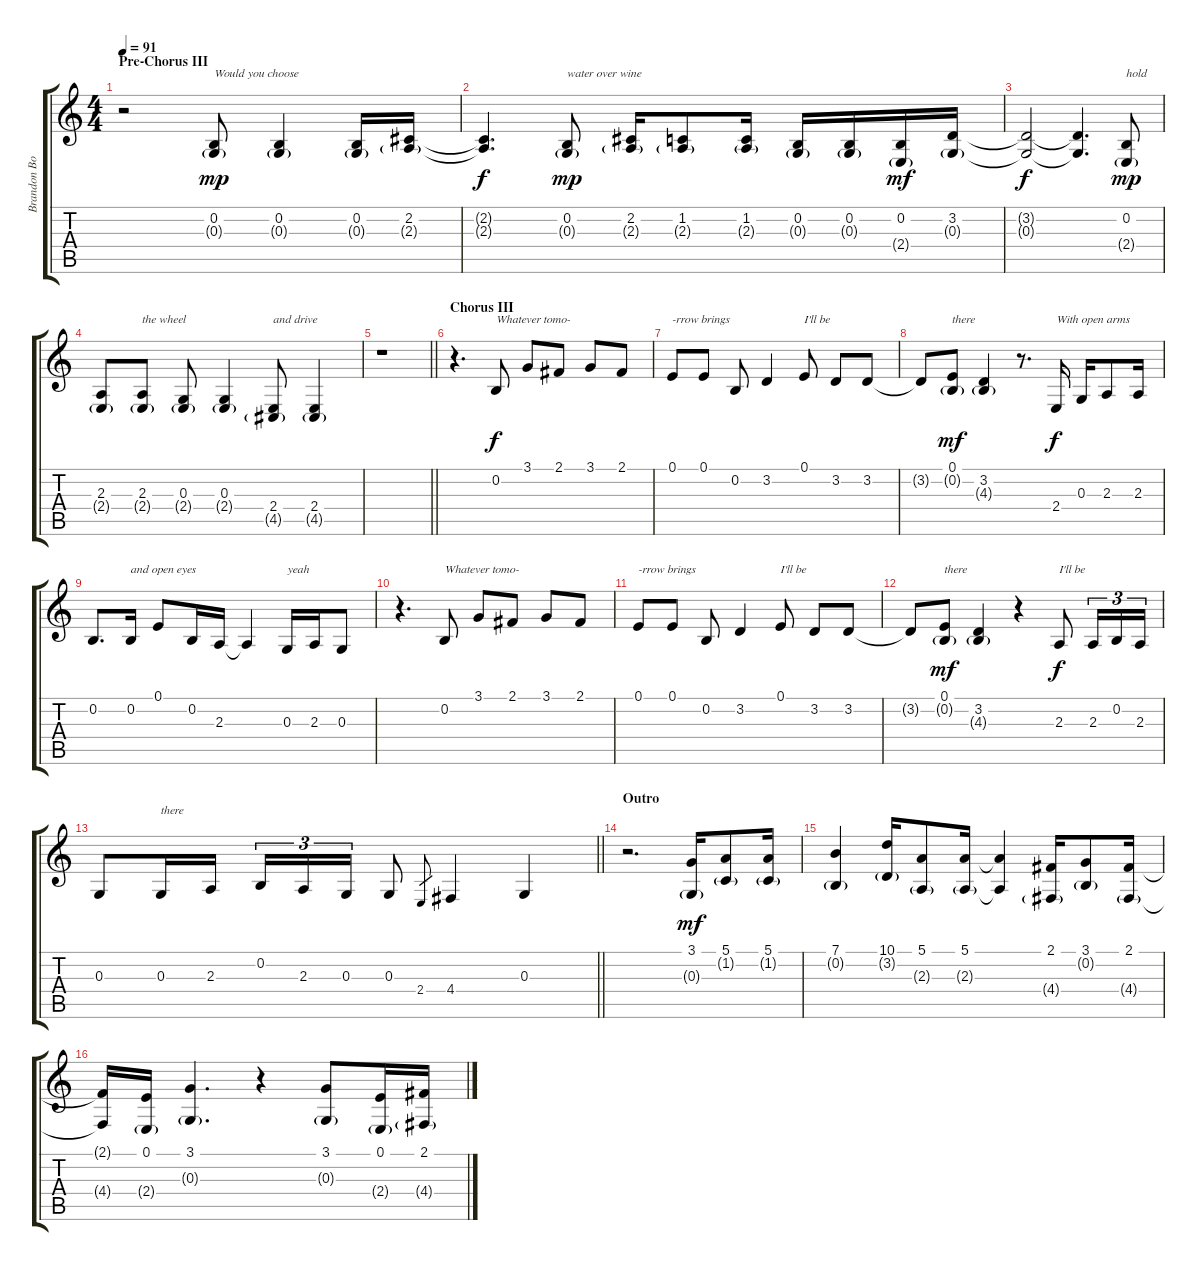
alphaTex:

\track ("Brandon Boyd" "Brandon Bo") {instrument altosax}
\staff {score tabs}
\tuning (E4 B3 G3 D3 A2 E2) {hide}
\ts (4 4)
\section ("" "Pre-Chorus III")
\tempo 91
\clef g2
\ks c
r.2{dy f} (0.2 0.3{g}).8{txt "Would you choose" dy mp} (0.2 0.3{g}).4 (0.2 0.3{g}).16 (2.2 2.3{g}).16 |
(2.2{t} 2.3{t}).4{d dy f} (0.2 0.3{g}).8{txt "water over wine" dy mp} (2.2 2.3{g}).16 (1.2 2.3{g}).8 (1.2 2.3{g}).16 (0.2 0.3{g}).16 (0.2 0.3{g}).16 (0.2 2.4{g}).16{dy mf} (3.2 0.3{g}).16 |
(3.2{t} 0.3{t}).2{dy f} (3.2{t} 0.3{t}).4{d} (0.2 2.4{g}).8{txt "hold" dy mp} |
(2.3 2.4{g}).8 (2.3 2.4{g}).8{txt "the wheel"} (0.3 2.4{g}).8 (0.3 2.4{g}).4 (2.4 4.5{g}).8{txt "and drive"} (2.4 4.5{g}).4 |
\barLineRight lightlight
r.1 |
\section ("" "Chorus III")
r.4{d} 0.2.8{txt "Whatever tomo-" dy f} 3.1.8 2.1.8 3.1.8 2.1.8 |
0.1.8{txt "-rrow brings"} 0.1.8 0.2.8 3.2.4 0.1.8{txt "I'll be"} 3.2.8 3.2.8 |
3.2{t}.8 (0.1 0.2{g}).8{txt "there" dy mf} (3.2 4.3{g}).4 r.8{d} 2.4.16{txt "With open arms" dy f} 0.3.16 2.3.8 2.3.16 |
0.2.8{d} 0.2.16{txt "and open eyes"} 0.1.8 0.2.16 2.3.16 2.3{t}.4 0.3.16{txt "yeah"} 2.3.16 0.3.8 |
r.4{d} 0.2.8{txt "Whatever tomo-"} 3.1.8 2.1.8 3.1.8 2.1.8 |
0.1.8{txt "-rrow brings"} 0.1.8 0.2.8 3.2.4 0.1.8{txt "I'll be"} 3.2.8 3.2.8 |
3.2{t}.8 (0.1 0.2{g}).8{txt "there" dy mf} (3.2 4.3{g}).4 r.4 2.3.8{txt "I'll be" dy f} 2.3.16{tu (3 2)} 0.2.16{tu (3 2)} 2.3.16{tu (3 2)} |
\barLineRight lightlight
0.3.8 0.3.16{txt "there"} 2.3.16 0.2.16{tu (3 2)} 2.3.16{tu (3 2)} 0.3.16{tu (3 2)} 0.3.8 2.4.8{gr} 4.4.4 0.3.4 |
\section ("" "Outro")
r.2{d} (3.1 0.3{g}).16{dy mf} (5.1 1.2{g}).8 (5.1 1.2{g}).16 |
(7.1 0.2{g}).4 (10.1 3.2{g}).16 (5.1 2.3{g}).8 (5.1 2.3{g}).16 (5.1{t} 2.3{t}).4 (2.1 4.4{g}).16 (3.1 0.2{g}).8 (2.1 4.4{g}).16 |
(2.1{t} 4.4{t}).16 (0.1 2.4{g}).16 (3.1 0.3{g}).4{d} r.4 (3.1 0.3{g}).8 (0.1 2.4{g}).16 (2.1 4.4{g}).16
